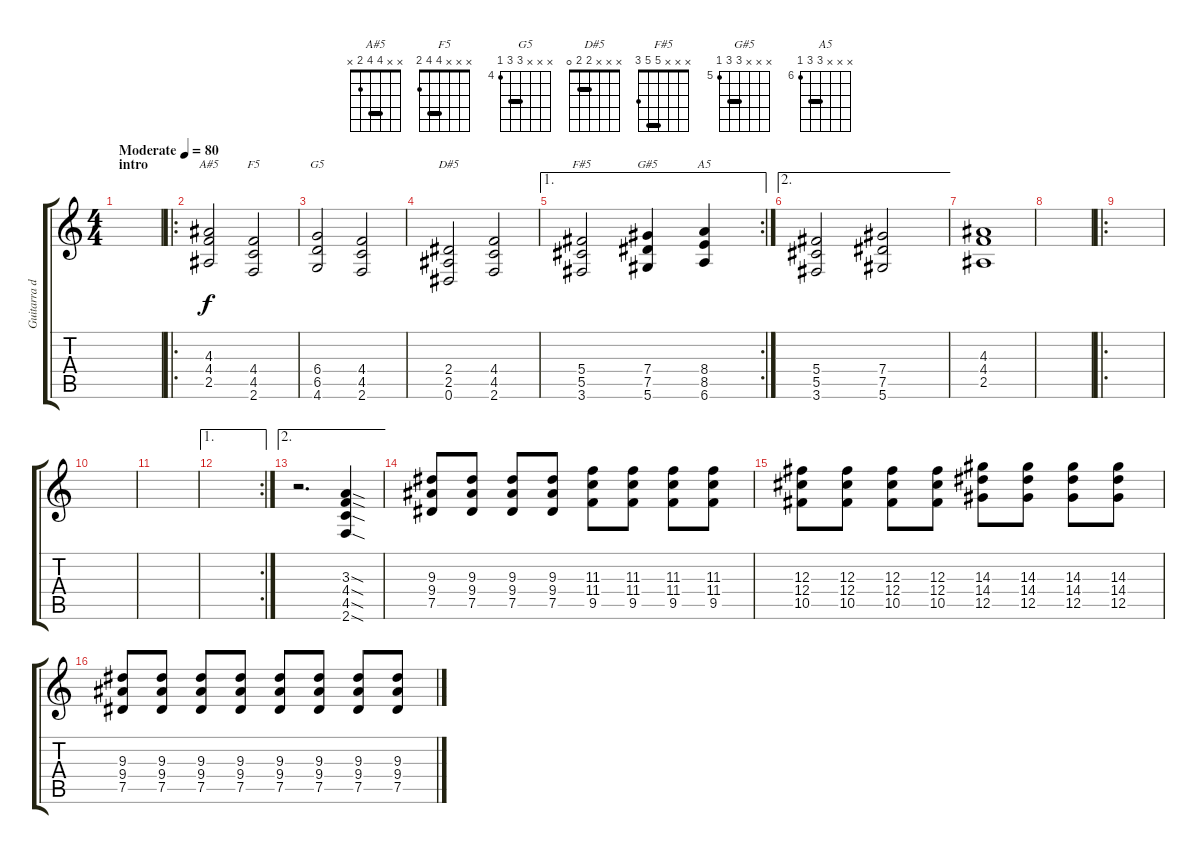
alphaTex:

\track ("Guitarra de Acompañamiento" "Guitarra d") {instrument overdrivenguitar}
\staff {score tabs}
\tuning (Eb4 Bb3 Gb3 Db3 Ab2 Eb2) {hide}
\chord ("A#5" x x 4 4 2 x) {barre 4}
\chord ("F5" x x x 4 4 2) {barre 4}
\chord ("G5" x x x 6 6 4) {firstfret 4 barre 6}
\chord ("D#5" x x x 2 2 0) {barre 2}
\chord ("F#5" x x x 5 5 3) {barre 5}
\chord ("G#5" x x x 7 7 5) {firstfret 5 barre 7}
\chord ("A5" x x x 8 8 6) {firstfret 6 barre 8}
\ts (4 4)
\section ("" "intro")
\tempo (80 "Moderate")
\clef g2
\ks c
|
\ro
(4.3 4.4 2.5).2{ch "A#5"} (4.4 4.5 2.6).2{ch "F5"} |
(6.4 6.5 4.6).2{ch "G5"} (4.4 4.5 2.6).2 |
(2.4 2.5 0.6).2{ch "D#5"} (4.4 4.5 2.6).2 |
\ae 1
\rc 2
(5.4 5.5 3.6).2{ch "F#5"} (7.4 7.5 5.6).4{ch "G#5"} (8.4 8.5 6.6).4{ch "A5"} |
\ae 2
(5.4 5.5 3.6).2 (7.4 7.5 5.6).2 |
(4.3 4.4 2.5).1{dy f} |
|
\ro
|
|
|
\ae 1
\rc 2
|
\ae 2
r.2{d} (3.3{sod} 4.4{sod} 4.5{sod} 2.6{sod}).4 |
(9.3 9.4 7.5).8 (9.3 9.4 7.5).8 (9.3 9.4 7.5).8 (9.3 9.4 7.5).8 (11.3 11.4 9.5).8 (11.3 11.4 9.5).8 (11.3 11.4 9.5).8 (11.3 11.4 9.5).8 |
(12.3 12.4 10.5).8 (12.3 12.4 10.5).8 (12.3 12.4 10.5).8 (12.3 12.4 10.5).8 (14.3 14.4 12.5).8 (14.3 14.4 12.5).8 (14.3 14.4 12.5).8 (14.3 14.4 12.5).8 |
(9.3 9.4 7.5).8 (9.3 9.4 7.5).8 (9.3 9.4 7.5).8 (9.3 9.4 7.5).8 (9.3 9.4 7.5).8 (9.3 9.4 7.5).8 (9.3 9.4 7.5).8 (9.3 9.4 7.5).8
